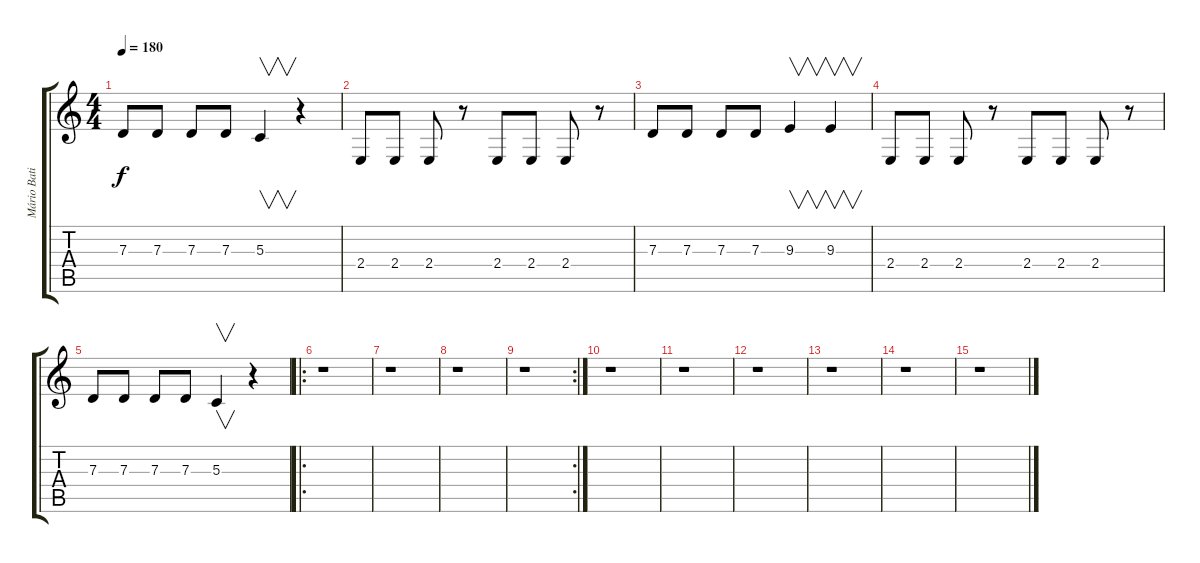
\track ("Mário Batista" "Mário Bati") {instrument voiceoohs}
\staff {score tabs}
\tuning (E4 B3 G3 D3 A2 E2) {hide}
\ts (4 4)
\tempo 180
\clef g2
\ks c
7.3.8{dy f} 7.3.8 7.3.8 7.3.8 5.3.4{v} r.4 |
2.4.8 2.4.8 2.4.8 r.8 2.4.8 2.4.8 2.4.8 r.8 |
7.3.8 7.3.8 7.3.8 7.3.8 9.3.4{v} 9.3.4{v} |
2.4.8 2.4.8 2.4.8 r.8 2.4.8 2.4.8 2.4.8 r.8 |
7.3.8 7.3.8 7.3.8 7.3.8 5.3.4{v} r.4 |
\ro
r.1 |
r.1 |
r.1 |
\rc 2
r.1 |
r.1 |
r.1 |
r.1 |
r.1 |
r.1 |
r.1
